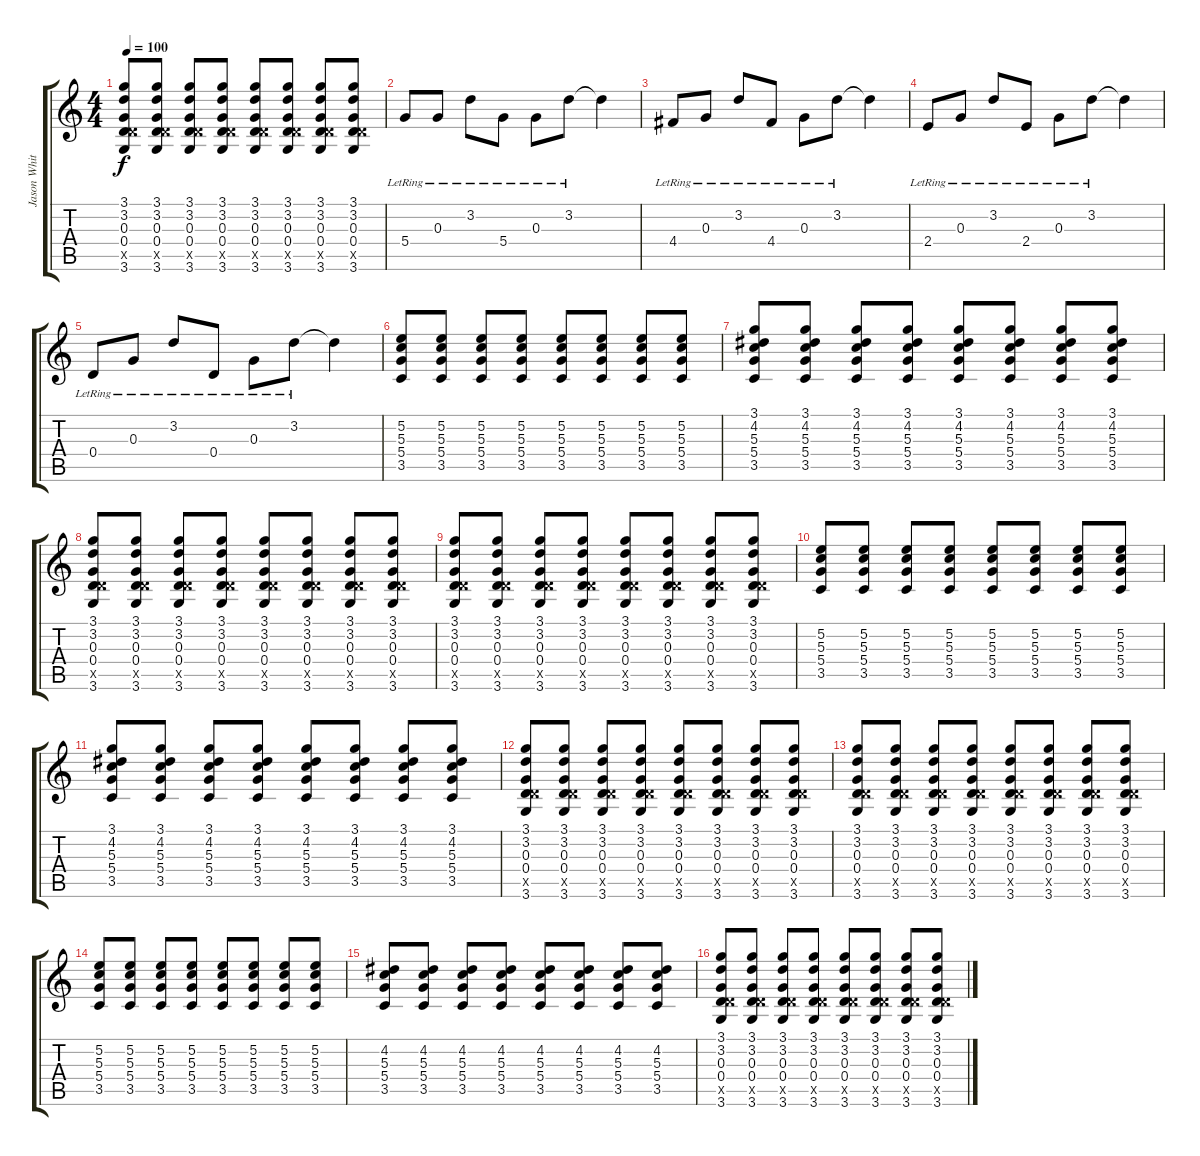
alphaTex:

\track ("Jason White (2nd Guitar)" "Jason Whit") {instrument distortionguitar}
\staff {score tabs}
\tuning (E4 B3 G3 D3 A2 E2) {hide}
\ts (4 4)
\tempo 100
\clef g2
\ks c
(3.1 3.2 0.3 0.4 5.5{x} 3.6).8{dy f} (3.1 3.2 0.3 0.4 5.5{x} 3.6).8 (3.1 3.2 0.3 0.4 5.5{x} 3.6).8 (3.1 3.2 0.3 0.4 5.5{x} 3.6).8 (3.1 3.2 0.3 0.4 5.5{x} 3.6).8 (3.1 3.2 0.3 0.4 5.5{x} 3.6).8 (3.1 3.2 0.3 0.4 5.5{x} 3.6).8 (3.1 3.2 0.3 0.4 5.5{x} 3.6).8 |
5.4{lr}.8 0.3{lr}.8 3.2{lr}.8 5.4{lr}.8 0.3{lr}.8 3.2{lr}.8 3.2{t}.4 |
4.4{lr}.8 0.3{lr}.8 3.2{lr}.8 4.4{lr}.8 0.3{lr}.8 3.2{lr}.8 3.2{t}.4 |
2.4{lr}.8 0.3{lr}.8 3.2{lr}.8 2.4{lr}.8 0.3{lr}.8 3.2{lr}.8 3.2{t}.4 |
0.4{lr}.8 0.3{lr}.8 3.2{lr}.8 0.4{lr}.8 0.3{lr}.8 3.2{lr}.8 3.2{t}.4 |
(5.2 5.3 5.4 3.5).8 (5.2 5.3 5.4 3.5).8 (5.2 5.3 5.4 3.5).8 (5.2 5.3 5.4 3.5).8 (5.2 5.3 5.4 3.5).8 (5.2 5.3 5.4 3.5).8 (5.2 5.3 5.4 3.5).8 (5.2 5.3 5.4 3.5).8 |
(3.1 4.2 5.3 5.4 3.5).8 (3.1 4.2 5.3 5.4 3.5).8 (3.1 4.2 5.3 5.4 3.5).8 (3.1 4.2 5.3 5.4 3.5).8 (3.1 4.2 5.3 5.4 3.5).8 (3.1 4.2 5.3 5.4 3.5).8 (3.1 4.2 5.3 5.4 3.5).8 (3.1 4.2 5.3 5.4 3.5).8 |
(3.1 3.2 0.3 0.4 5.5{x} 3.6).8 (3.1 3.2 0.3 0.4 5.5{x} 3.6).8 (3.1 3.2 0.3 0.4 5.5{x} 3.6).8 (3.1 3.2 0.3 0.4 5.5{x} 3.6).8 (3.1 3.2 0.3 0.4 5.5{x} 3.6).8 (3.1 3.2 0.3 0.4 5.5{x} 3.6).8 (3.1 3.2 0.3 0.4 5.5{x} 3.6).8 (3.1 3.2 0.3 0.4 5.5{x} 3.6).8 |
(3.1 3.2 0.3 0.4 5.5{x} 3.6).8 (3.1 3.2 0.3 0.4 5.5{x} 3.6).8 (3.1 3.2 0.3 0.4 5.5{x} 3.6).8 (3.1 3.2 0.3 0.4 5.5{x} 3.6).8 (3.1 3.2 0.3 0.4 5.5{x} 3.6).8 (3.1 3.2 0.3 0.4 5.5{x} 3.6).8 (3.1 3.2 0.3 0.4 5.5{x} 3.6).8 (3.1 3.2 0.3 0.4 5.5{x} 3.6).8 |
(5.2 5.3 5.4 3.5).8 (5.2 5.3 5.4 3.5).8 (5.2 5.3 5.4 3.5).8 (5.2 5.3 5.4 3.5).8 (5.2 5.3 5.4 3.5).8 (5.2 5.3 5.4 3.5).8 (5.2 5.3 5.4 3.5).8 (5.2 5.3 5.4 3.5).8 |
(3.1 4.2 5.3 5.4 3.5).8 (3.1 4.2 5.3 5.4 3.5).8 (3.1 4.2 5.3 5.4 3.5).8 (3.1 4.2 5.3 5.4 3.5).8 (3.1 4.2 5.3 5.4 3.5).8 (3.1 4.2 5.3 5.4 3.5).8 (3.1 4.2 5.3 5.4 3.5).8 (3.1 4.2 5.3 5.4 3.5).8 |
(3.1 3.2 0.3 0.4 5.5{x} 3.6).8 (3.1 3.2 0.3 0.4 5.5{x} 3.6).8 (3.1 3.2 0.3 0.4 5.5{x} 3.6).8 (3.1 3.2 0.3 0.4 5.5{x} 3.6).8 (3.1 3.2 0.3 0.4 5.5{x} 3.6).8 (3.1 3.2 0.3 0.4 5.5{x} 3.6).8 (3.1 3.2 0.3 0.4 5.5{x} 3.6).8 (3.1 3.2 0.3 0.4 5.5{x} 3.6).8 |
(3.1 3.2 0.3 0.4 5.5{x} 3.6).8 (3.1 3.2 0.3 0.4 5.5{x} 3.6).8 (3.1 3.2 0.3 0.4 5.5{x} 3.6).8 (3.1 3.2 0.3 0.4 5.5{x} 3.6).8 (3.1 3.2 0.3 0.4 5.5{x} 3.6).8 (3.1 3.2 0.3 0.4 5.5{x} 3.6).8 (3.1 3.2 0.3 0.4 5.5{x} 3.6).8 (3.1 3.2 0.3 0.4 5.5{x} 3.6).8 |
(5.2 5.3 5.4 3.5).8 (5.2 5.3 5.4 3.5).8 (5.2 5.3 5.4 3.5).8 (5.2 5.3 5.4 3.5).8 (5.2 5.3 5.4 3.5).8 (5.2 5.3 5.4 3.5).8 (5.2 5.3 5.4 3.5).8 (5.2 5.3 5.4 3.5).8 |
(4.2 5.3 5.4 3.5).8 (4.2 5.3 5.4 3.5).8 (4.2 5.3 5.4 3.5).8 (4.2 5.3 5.4 3.5).8 (4.2 5.3 5.4 3.5).8 (4.2 5.3 5.4 3.5).8 (4.2 5.3 5.4 3.5).8 (4.2 5.3 5.4 3.5).8 |
(3.1 3.2 0.3 0.4 5.5{x} 3.6).8 (3.1 3.2 0.3 0.4 5.5{x} 3.6).8 (3.1 3.2 0.3 0.4 5.5{x} 3.6).8 (3.1 3.2 0.3 0.4 5.5{x} 3.6).8 (3.1 3.2 0.3 0.4 5.5{x} 3.6).8 (3.1 3.2 0.3 0.4 5.5{x} 3.6).8 (3.1 3.2 0.3 0.4 5.5{x} 3.6).8 (3.1 3.2 0.3 0.4 5.5{x} 3.6).8
